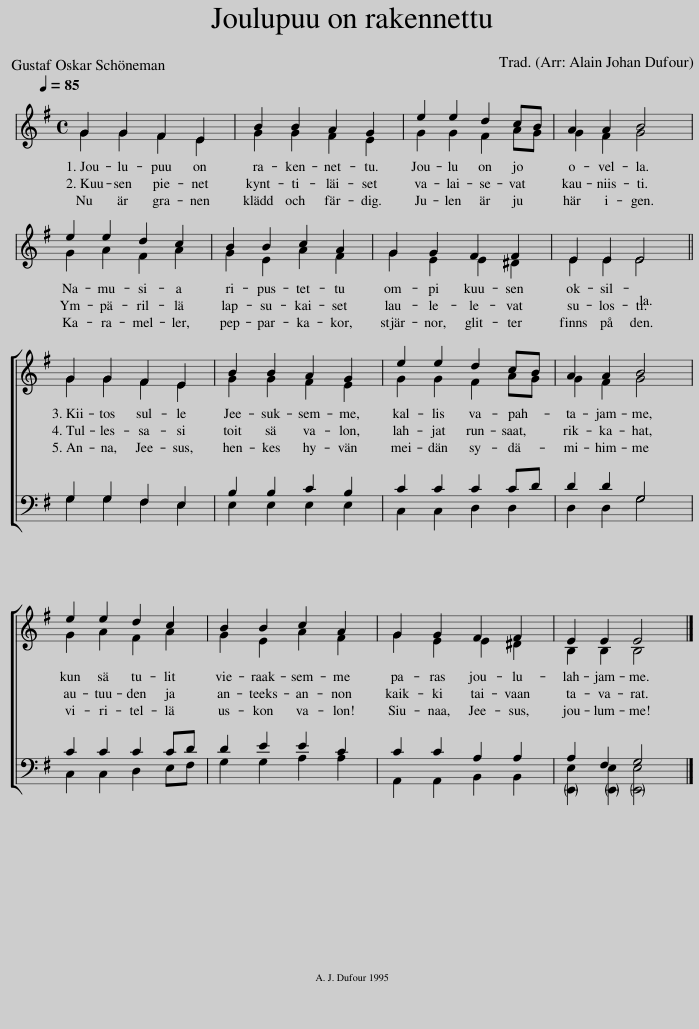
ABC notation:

X:1
%%score [ ( 1 2 ) ( 3 4 ) ]
L:1/8
Q:1/4=85
M:4/4
I:linebreak $
K:G
V:1 treble
V:2 treble
V:3 bass
V:4 bass
V:1
 G2 G2 F2 E2 | B2 B2 A2 G2 | e2 e2 d2 cB | A2 A2 B4 |$ e2 e2 d2 c2 | %5
 B2 B2 c2 A2 | G2 G2 F2 F2 | E2 E2 E4 ||$ G2 G2 F2 E2 | B2 B2 A2 G2 | %10
 e2 e2 d2 cB | A2 A2 B4 |$ e2 e2 d2 c2 | B2 B2 c2 A2 | G2 G2 F2 F2 | %15
 E2 E2 E4 |] %16
V:2
 G2 G2 F2 E2 | G2 G2 F2 E2 | G2 G2 F2 AG | G2 F2 G4 |$ G2 A2 F2 A2 | %5
 G2 E2 A2 F2 | G2 E2 E2 ^D2 | E2 E2 E4 ||$ G2 G2 F2 E2 | G2 G2 F2 E2 | %10
 G2 G2 F2 AG | G2 F2 G4 |$ G2 A2 F2 A2 | G2 E2 A2 F2 | G2 E2 E2 ^D2 | %15
 B,2 B,2 B,4 |] %16
V:3
 z8 | z8 | z8 | z8 |$ z8 | %5
 z8 | z8 | z8 ||$ G,2 G,2 F,2 E,2 | B,2 B,2 C2 B,2 | %10
 C2 C2 C2 CD | D2 D2 G,4 |$ C2 C2 C2 CD | D2 E2 E2 C2 | C2 C2 A,2 A,2 | %15
 A,2 F,2 G,4 |] %16
V:4
 x8 | x8 | x8 | x8 |$ x8 | %5
 x8 | x8 | x8 ||$ G,2 G,2 F,2 E,2 | E,2 E,2 E,2 E,2 | %10
 C,2 C,2 D,2 D,2 | D,2 D,2 G,4 |$ C,2 C,2 D,2 E,F, | G,2 G,2 A,2 A,2 | A,,2 A,,2 B,,2 B,,2 | %15
 [E,,E,]2 [E,,E,]2 [E,,E,]4 |] %16
